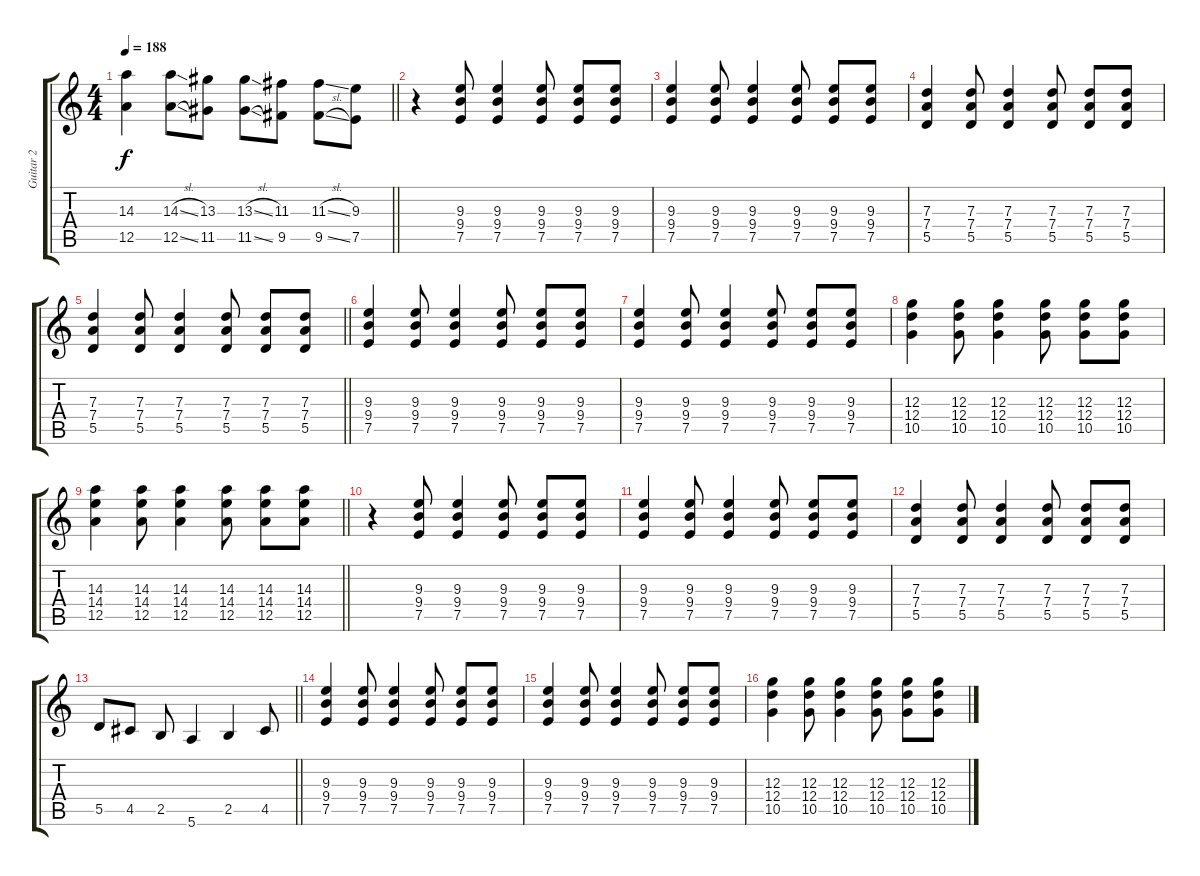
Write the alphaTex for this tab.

\track ("Guitar 2" "Guitar 2") {instrument distortionguitar}
\staff {score tabs}
\tuning (E4 B3 G3 D3 A2 E2) {hide}
\ts (4 4)
\tempo 188
\clef g2
\barLineRight lightlight
\ks c
(14.3 12.5).4{dy f} (14.3{sl} 12.5{sl}).8 (13.3 11.5).8 (13.3{sl} 11.5{sl}).8 (11.3 9.5).8 (11.3{sl} 9.5{sl}).8 (9.3 7.5).8 |
\section ("" "")
r.4 (9.3 9.4 7.5).8 (9.3 9.4 7.5).4 (9.3 9.4 7.5).8 (9.3 9.4 7.5).8 (9.3 9.4 7.5).8 |
(9.3 9.4 7.5).4 (9.3 9.4 7.5).8 (9.3 9.4 7.5).4 (9.3 9.4 7.5).8 (9.3 9.4 7.5).8 (9.3 9.4 7.5).8 |
(7.3 7.4 5.5).4 (7.3 7.4 5.5).8 (7.3 7.4 5.5).4 (7.3 7.4 5.5).8 (7.3 7.4 5.5).8 (7.3 7.4 5.5).8 |
\barLineRight lightlight
(7.3 7.4 5.5).4 (7.3 7.4 5.5).8 (7.3 7.4 5.5).4 (7.3 7.4 5.5).8 (7.3 7.4 5.5).8 (7.3 7.4 5.5).8 |
(9.3 9.4 7.5).4 (9.3 9.4 7.5).8 (9.3 9.4 7.5).4 (9.3 9.4 7.5).8 (9.3 9.4 7.5).8 (9.3 9.4 7.5).8 |
(9.3 9.4 7.5).4 (9.3 9.4 7.5).8 (9.3 9.4 7.5).4 (9.3 9.4 7.5).8 (9.3 9.4 7.5).8 (9.3 9.4 7.5).8 |
(12.3 12.4 10.5).4 (12.3 12.4 10.5).8 (12.3 12.4 10.5).4 (12.3 12.4 10.5).8 (12.3 12.4 10.5).8 (12.3 12.4 10.5).8 |
\barLineRight lightlight
(14.3 14.4 12.5).4 (14.3 14.4 12.5).8 (14.3 14.4 12.5).4 (14.3 14.4 12.5).8 (14.3 14.4 12.5).8 (14.3 14.4 12.5).8 |
r.4 (9.3 9.4 7.5).8 (9.3 9.4 7.5).4 (9.3 9.4 7.5).8 (9.3 9.4 7.5).8 (9.3 9.4 7.5).8 |
(9.3 9.4 7.5).4 (9.3 9.4 7.5).8 (9.3 9.4 7.5).4 (9.3 9.4 7.5).8 (9.3 9.4 7.5).8 (9.3 9.4 7.5).8 |
(7.3 7.4 5.5).4 (7.3 7.4 5.5).8 (7.3 7.4 5.5).4 (7.3 7.4 5.5).8 (7.3 7.4 5.5).8 (7.3 7.4 5.5).8 |
\barLineRight lightlight
5.5.8 4.5.8 2.5.8 5.6.4 2.5.4 4.5.8 |
(9.3 9.4 7.5).4 (9.3 9.4 7.5).8 (9.3 9.4 7.5).4 (9.3 9.4 7.5).8 (9.3 9.4 7.5).8 (9.3 9.4 7.5).8 |
(9.3 9.4 7.5).4 (9.3 9.4 7.5).8 (9.3 9.4 7.5).4 (9.3 9.4 7.5).8 (9.3 9.4 7.5).8 (9.3 9.4 7.5).8 |
(12.3 12.4 10.5).4 (12.3 12.4 10.5).8 (12.3 12.4 10.5).4 (12.3 12.4 10.5).8 (12.3 12.4 10.5).8 (12.3 12.4 10.5).8
